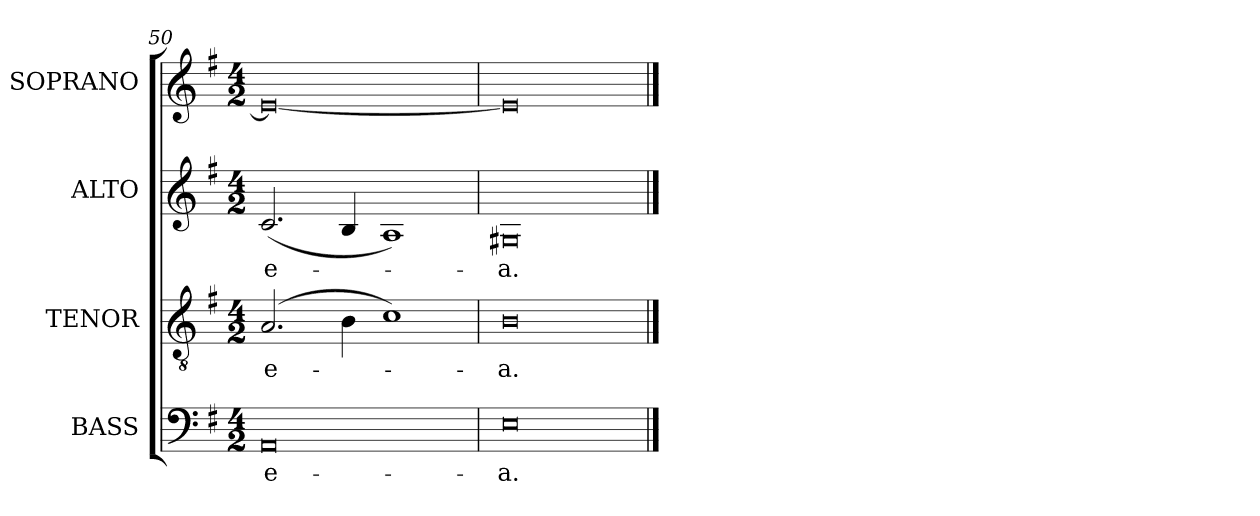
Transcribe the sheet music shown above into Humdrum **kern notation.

**kern	**text	**kern	**text	**kern	**text	**kern
*part4	*part4	*part3	*part3	*part2	*part2	*part1
*staff4	*staff4	*staff3	*staff3	*staff2	*staff2	*staff1
*I"BASS	*	*I"TENOR	*	*I"ALTO	*	*I"SOPRANO
*I'B.	*	*I'T.	*	*I'A.	*	*I'S.
*clefF4	*	*clefGv2	*	*clefG2	*	*clefG2
*	*	*ITrd7c12	*	*	*	*
*k[f#]	*	*k[f#]	*	*k[f#]	*	*k[f#]
*G:	*	*G:	*	*G:	*	*G:
*M4/2	*	*M4/2	*	*M4/2	*	*M4/2
=50	=50	=50	=50	=50	=50	=50
!	!LO:LY:b:color=#000000	!	!	!	!	!
!	!	!	!LO:LY:b:color=#000000	!	!	!
!	!	!	!	!	!LO:LY:b:color=#000000	!
0AAi	-e-	(2.AAi/	-e-	(2.ci/	-e-	0ei_
.	.	4BBi\	.	4Bi/	.	.
.	.	1Ci)	.	1Ai)	.	.
=51	=51	=51	=51	=51	=51	=51
!	!LO:LY:b:color=#000000	!	!	!	!	!
!	!	!	!LO:LY:b:color=#000000	!	!	!
!	!	!	!	!	!LO:LY:b:color=#000000	!
0Ei	-a.-	0BBi	-a.-	0G#Xi	-a.-	0ei]
==	==	==	==	==	==	==
*-	*-	*-	*-	*-	*-	*-
